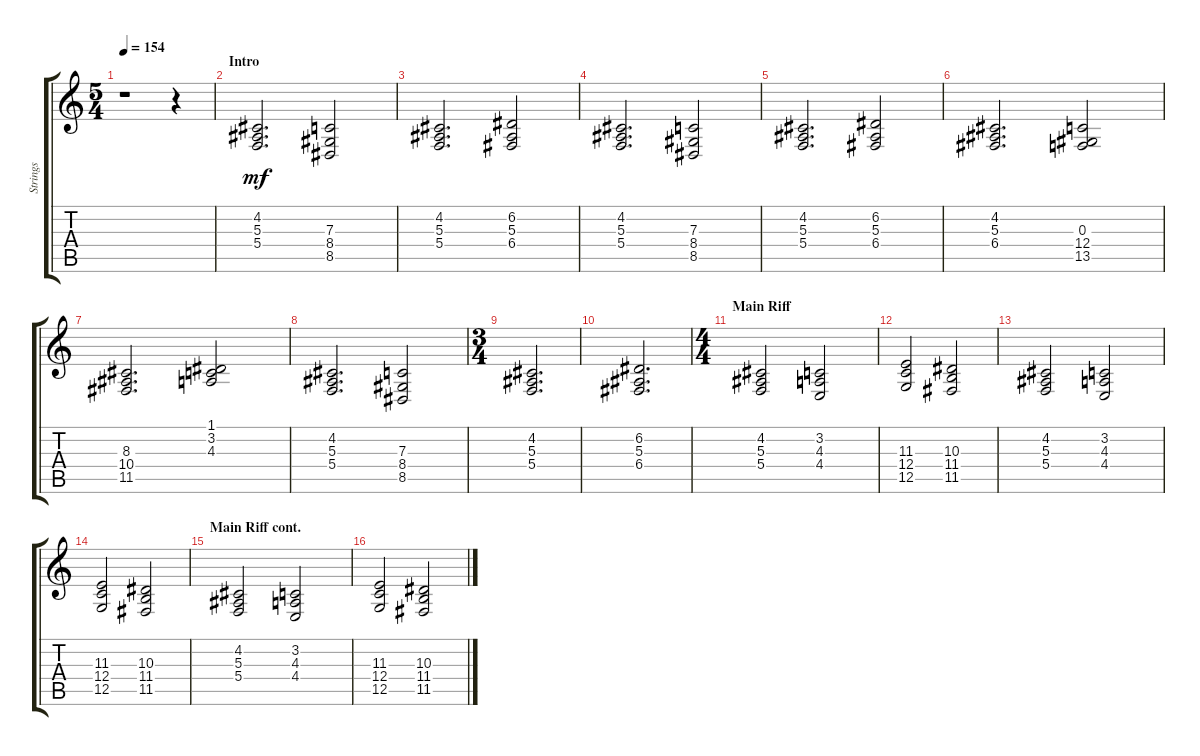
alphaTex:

\track ("Strings" "Strings") {instrument stringensemble2}
\staff {score tabs}
\tuning (D4 A3 F3 C3 G2 C2) {hide}
\ts (5 4)
\tempo 154
\clef g2
\ks aminor
r.1{dy mf instrument stringensemble2} r.4 |
\section ("" "Intro")
(4.2 5.3 5.4).2{d} (7.3 8.4 8.5).2 |
(4.2 5.3 5.4).2{d} (6.2 5.3 6.4).2 |
(4.2 5.3 5.4).2{d} (7.3 8.4 8.5).2 |
(4.2 5.3 5.4).2{d} (6.2 5.3 6.4).2 |
(4.2 5.3 6.4).2{d} (0.3 12.4 13.5).2 |
(8.3 10.4 11.5).2{d} (1.1 3.2 4.3).2 |
(4.2 5.3 5.4).2{d} (7.3 8.4 8.5).2 |
\ts (3 4)
(4.2 5.3 5.4).2{d} |
(6.2 5.3 6.4).2{d} |
\ts (4 4)
\section ("" "Main Riff")
(4.2 5.3 5.4).2 (3.2 4.3 4.4).2 |
(11.3 12.4 12.5).2 (10.3 11.4 11.5).2 |
(4.2 5.3 5.4).2 (3.2 4.3 4.4).2 |
(11.3 12.4 12.5).2 (10.3 11.4 11.5).2 |
\section ("" "Main Riff cont.")
(4.2 5.3 5.4).2 (3.2 4.3 4.4).2 |
(11.3 12.4 12.5).2 (10.3 11.4 11.5).2
